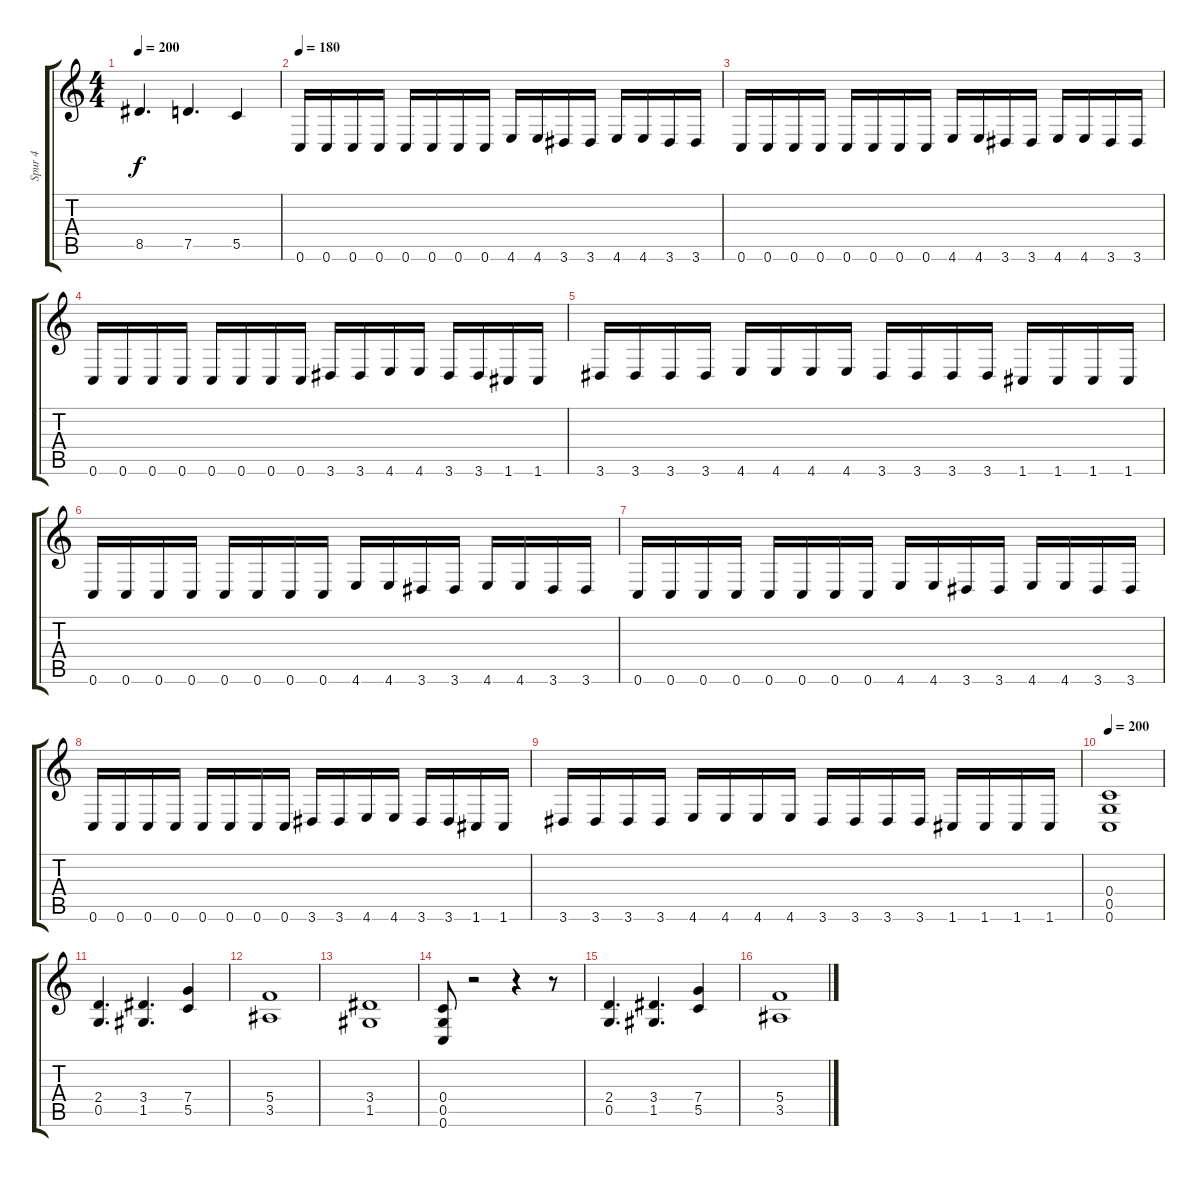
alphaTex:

\track ("Spur 4" "Spur 4") {instrument distortionguitar}
\staff {score tabs}
\tuning (D4 A3 F3 C3 G2 C2) {hide}
\ts (4 4)
\tempo 200
\clef g2
\ks c
8.5.4{d dy f} 7.5.4{d} 5.5.4 |
\tempo 180
0.6.16 0.6.16 0.6.16 0.6.16 0.6.16 0.6.16 0.6.16 0.6.16 4.6.16 4.6.16 3.6.16 3.6.16 4.6.16 4.6.16 3.6.16 3.6.16 |
0.6.16 0.6.16 0.6.16 0.6.16 0.6.16 0.6.16 0.6.16 0.6.16 4.6.16 4.6.16 3.6.16 3.6.16 4.6.16 4.6.16 3.6.16 3.6.16 |
0.6.16 0.6.16 0.6.16 0.6.16 0.6.16 0.6.16 0.6.16 0.6.16 3.6.16 3.6.16 4.6.16 4.6.16 3.6.16 3.6.16 1.6.16 1.6.16 |
3.6.16 3.6.16 3.6.16 3.6.16 4.6.16 4.6.16 4.6.16 4.6.16 3.6.16 3.6.16 3.6.16 3.6.16 1.6.16 1.6.16 1.6.16 1.6.16 |
0.6.16 0.6.16 0.6.16 0.6.16 0.6.16 0.6.16 0.6.16 0.6.16 4.6.16 4.6.16 3.6.16 3.6.16 4.6.16 4.6.16 3.6.16 3.6.16 |
0.6.16 0.6.16 0.6.16 0.6.16 0.6.16 0.6.16 0.6.16 0.6.16 4.6.16 4.6.16 3.6.16 3.6.16 4.6.16 4.6.16 3.6.16 3.6.16 |
0.6.16 0.6.16 0.6.16 0.6.16 0.6.16 0.6.16 0.6.16 0.6.16 3.6.16 3.6.16 4.6.16 4.6.16 3.6.16 3.6.16 1.6.16 1.6.16 |
3.6.16 3.6.16 3.6.16 3.6.16 4.6.16 4.6.16 4.6.16 4.6.16 3.6.16 3.6.16 3.6.16 3.6.16 1.6.16 1.6.16 1.6.16 1.6.16 |
\tempo 200
(0.4 0.5 0.6).1 |
(2.4 0.5).4{d} (3.4 1.5).4{d} (7.4 5.5).4 |
(5.4 3.5).1 |
(3.4 1.5).1 |
(0.4 0.5 0.6).8 r.2 r.4 r.8 |
(2.4 0.5).4{d} (3.4 1.5).4{d} (7.4 5.5).4 |
(5.4 3.5).1
